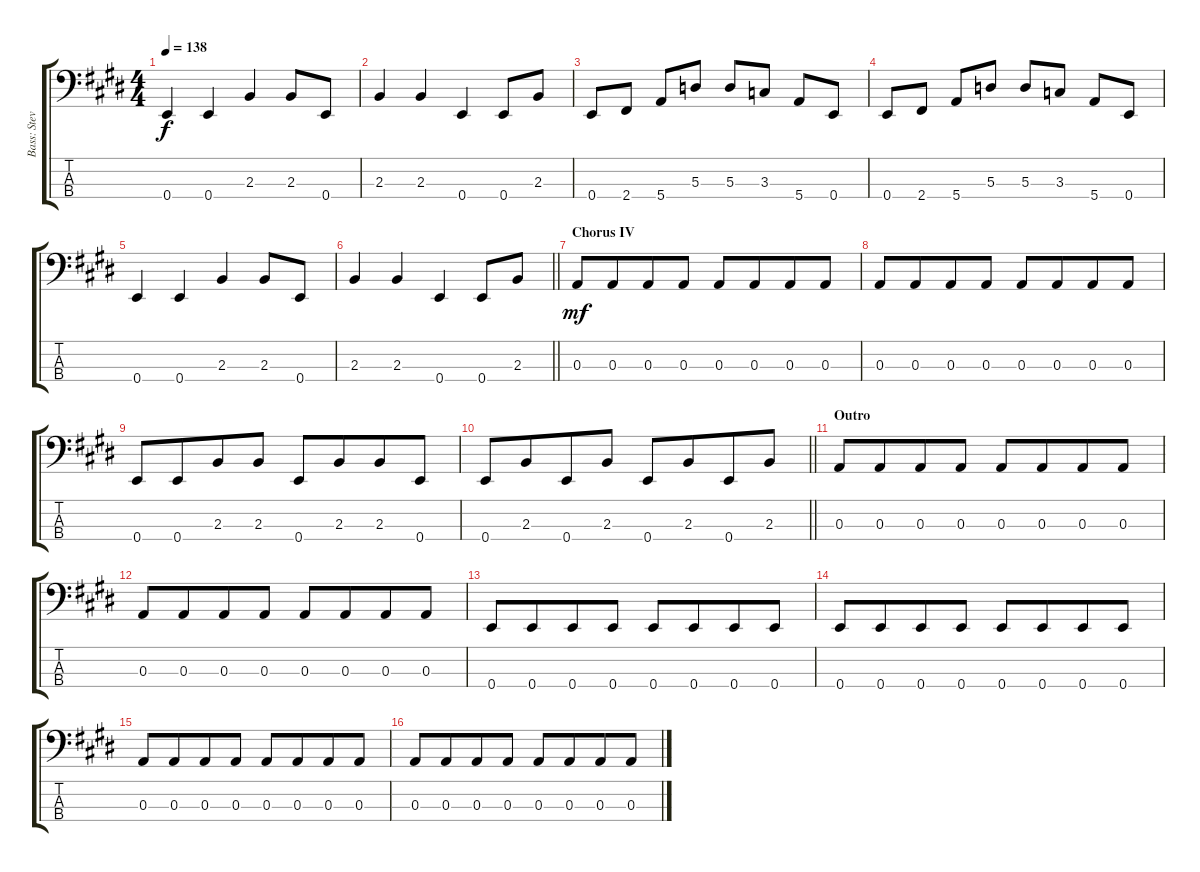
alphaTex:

\track ("Bass: Steve" "Bass: Stev") {instrument electricbassfinger}
\staff {score tabs}
\tuning (G2 D2 A1 E1) {hide}
\ts (4 4)
\tempo 138
\clef f4
\ks e
0.4.4{dy f} 0.4.4 2.3.4 2.3.8 0.4.8 |
2.3.4 2.3.4 0.4.4 0.4.8 2.3.8 |
0.4.8 2.4.8 5.4.8 5.3.8 5.3.8 3.3.8 5.4.8 0.4.8 |
0.4.8 2.4.8 5.4.8 5.3.8 5.3.8 3.3.8 5.4.8 0.4.8 |
0.4.4 0.4.4 2.3.4 2.3.8 0.4.8 |
\barLineRight lightlight
2.3.4 2.3.4 0.4.4 0.4.8 2.3.8 |
\section ("" "Chorus IV")
0.3.8{dy mf} 0.3.8{beam merge} 0.3.8 0.3.8 0.3.8 0.3.8{beam merge} 0.3.8 0.3.8 |
0.3.8 0.3.8{beam merge} 0.3.8 0.3.8 0.3.8 0.3.8{beam merge} 0.3.8 0.3.8 |
0.4.8 0.4.8{beam merge} 2.3.8 2.3.8 0.4.8{beam merge} 2.3.8{beam merge} 2.3.8 0.4.8 |
\barLineRight lightlight
0.4.8{beam merge} 2.3.8{beam merge} 0.4.8{beam merge} 2.3.8 0.4.8{beam merge} 2.3.8{beam merge} 0.4.8{beam merge} 2.3.8 |
\section ("" "Outro")
0.3.8 0.3.8{beam merge} 0.3.8 0.3.8 0.3.8 0.3.8{beam merge} 0.3.8 0.3.8 |
0.3.8 0.3.8{beam merge} 0.3.8 0.3.8 0.3.8 0.3.8{beam merge} 0.3.8 0.3.8 |
0.4.8{beam merge} 0.4.8{beam merge} 0.4.8{beam merge} 0.4.8 0.4.8{beam merge} 0.4.8{beam merge} 0.4.8{beam merge} 0.4.8 |
0.4.8{beam merge} 0.4.8{beam merge} 0.4.8{beam merge} 0.4.8 0.4.8{beam merge} 0.4.8{beam merge} 0.4.8{beam merge} 0.4.8 |
0.3.8 0.3.8{beam merge} 0.3.8 0.3.8 0.3.8 0.3.8{beam merge} 0.3.8 0.3.8 |
0.3.8 0.3.8{beam merge} 0.3.8 0.3.8 0.3.8 0.3.8{beam merge} 0.3.8 0.3.8
